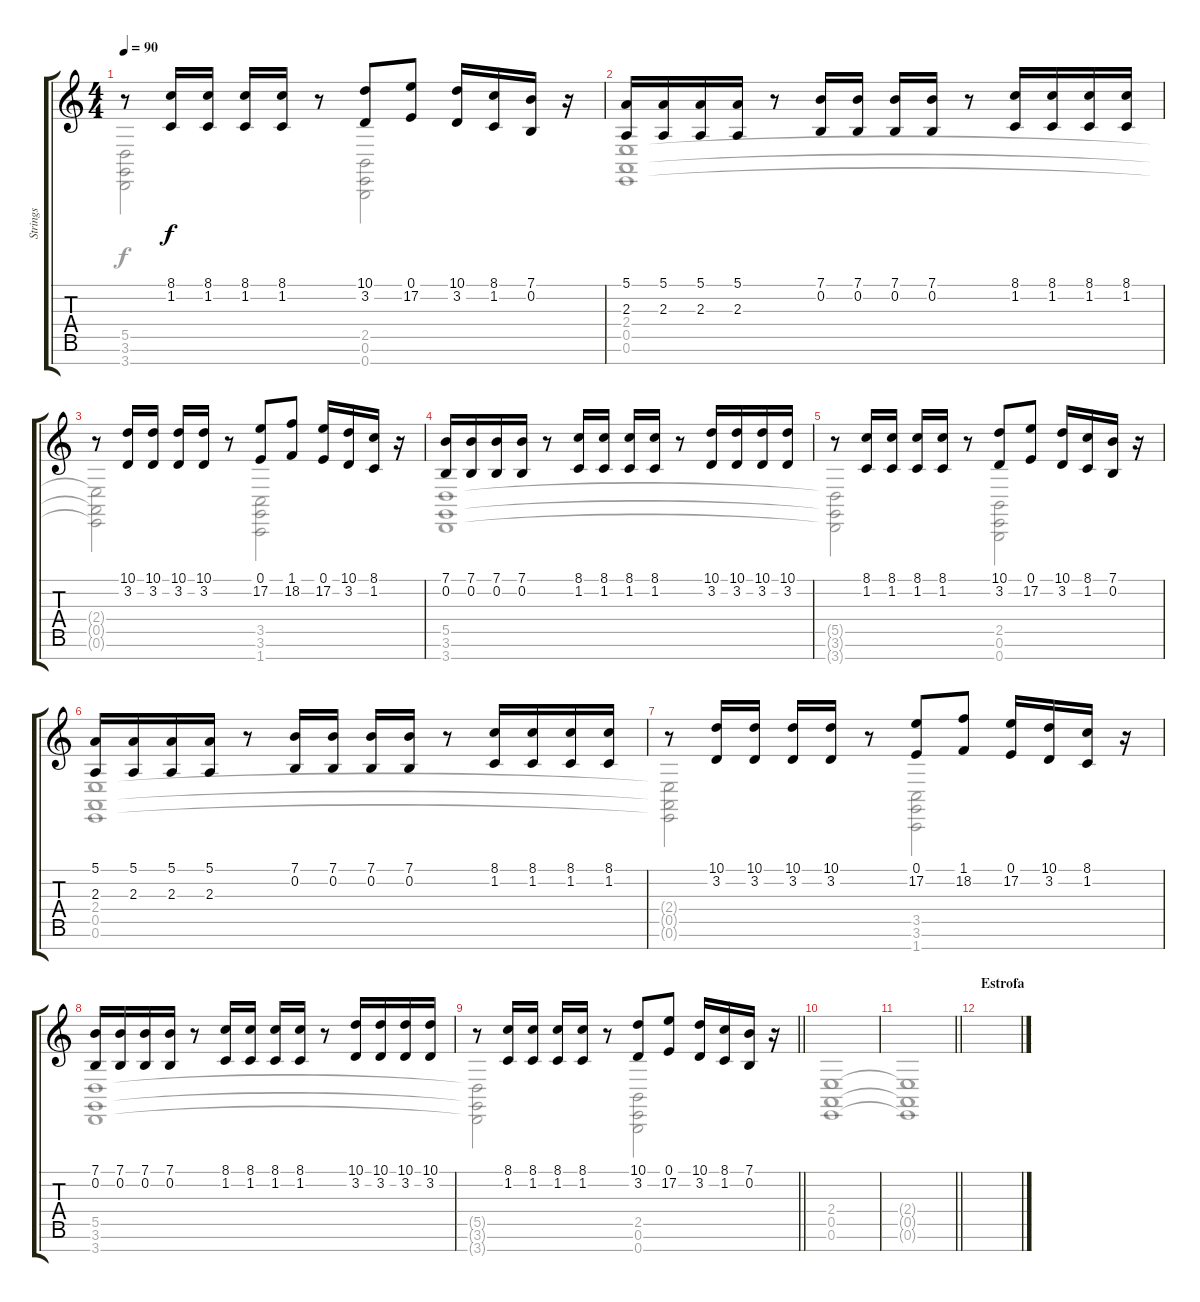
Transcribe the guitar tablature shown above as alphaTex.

\track ("Strings" "Strings") {instrument stringensemble1}
\staff {score tabs}
\tuning (E4 B3 G3 D3 A2 E2 B1) {hide}
\voice
\ts (4 4)
\tempo 90
\clef g2
\ks c
r.8{dy f} (8.1 1.2).16 (8.1 1.2).16 (8.1 1.2).16 (8.1 1.2).16 r.8 (10.1 3.2).8 (0.1 17.2).8 (10.1 3.2).16 (8.1 1.2).16 (7.1 0.2).16 r.16 |
(5.1 2.3).16 (5.1 2.3).16 (5.1 2.3).16 (5.1 2.3).16 r.8 (7.1 0.2).16 (7.1 0.2).16 (7.1 0.2).16 (7.1 0.2).16 r.8 (8.1 1.2).16 (8.1 1.2).16 (8.1 1.2).16 (8.1 1.2).16 |
r.8 (10.1 3.2).16 (10.1 3.2).16 (10.1 3.2).16 (10.1 3.2).16 r.8 (0.1 17.2).8 (1.1 18.2).8 (0.1 17.2).16 (10.1 3.2).16 (8.1 1.2).16 r.16 |
(7.1 0.2).16 (7.1 0.2).16 (7.1 0.2).16 (7.1 0.2).16 r.8 (8.1 1.2).16 (8.1 1.2).16 (8.1 1.2).16 (8.1 1.2).16 r.8 (10.1 3.2).16 (10.1 3.2).16 (10.1 3.2).16 (10.1 3.2).16 |
r.8 (8.1 1.2).16 (8.1 1.2).16 (8.1 1.2).16 (8.1 1.2).16 r.8 (10.1 3.2).8 (0.1 17.2).8 (10.1 3.2).16 (8.1 1.2).16 (7.1 0.2).16 r.16 |
(5.1 2.3).16 (5.1 2.3).16 (5.1 2.3).16 (5.1 2.3).16 r.8 (7.1 0.2).16 (7.1 0.2).16 (7.1 0.2).16 (7.1 0.2).16 r.8 (8.1 1.2).16 (8.1 1.2).16 (8.1 1.2).16 (8.1 1.2).16 |
r.8 (10.1 3.2).16 (10.1 3.2).16 (10.1 3.2).16 (10.1 3.2).16 r.8 (0.1 17.2).8 (1.1 18.2).8 (0.1 17.2).16 (10.1 3.2).16 (8.1 1.2).16 r.16 |
(7.1 0.2).16 (7.1 0.2).16 (7.1 0.2).16 (7.1 0.2).16 r.8 (8.1 1.2).16 (8.1 1.2).16 (8.1 1.2).16 (8.1 1.2).16 r.8 (10.1 3.2).16 (10.1 3.2).16 (10.1 3.2).16 (10.1 3.2).16 |
\barLineRight lightlight
r.8 (8.1 1.2).16 (8.1 1.2).16 (8.1 1.2).16 (8.1 1.2).16 r.8 (10.1 3.2).8 (0.1 17.2).8 (10.1 3.2).16 (8.1 1.2).16 (7.1 0.2).16 r.16 |
|
\barLineRight lightlight
|
\section ("" "Estrofa")
|
|
|
|
\voice
\clef g2
\ottava regular
\simile none
\ks c
(5.5{t} 3.6{t} 3.7{t}).2{dy f} (2.5 0.6 0.7).2 |
(2.4 0.5 0.6).1 |
(2.4{t} 0.5{t} 0.6{t}).2 (3.5 3.6 1.7).2 |
(5.5 3.6 3.7).1 |
(5.5{t} 3.6{t} 3.7{t}).2 (2.5 0.6 0.7).2 |
(2.4 0.5 0.6).1 |
(2.4{t} 0.5{t} 0.6{t}).2 (3.5 3.6 1.7).2 |
(5.5 3.6 3.7).1 |
\barLineRight lightlight
(5.5{t} 3.6{t} 3.7{t}).2 (2.5 0.6 0.7).2 |
(2.4 0.5 0.6).1 |
\barLineRight lightlight
(2.4{t} 0.5{t} 0.6{t}).1 |
|
|
|
|
